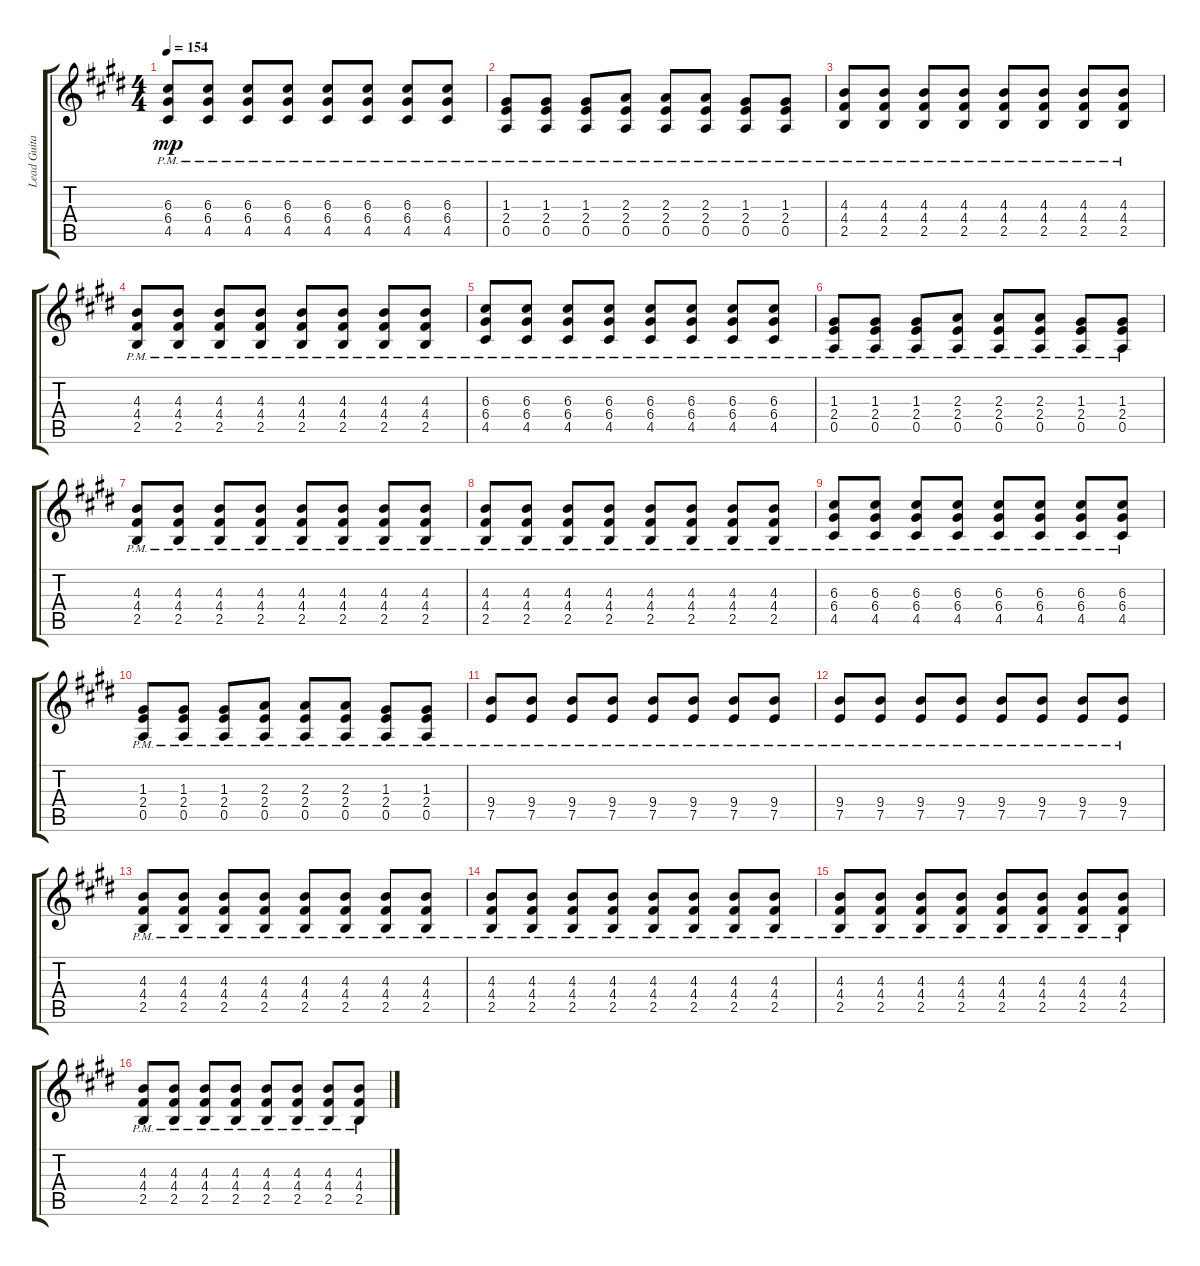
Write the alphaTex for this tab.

\track ("Lead Guitar (Matt Skiba)" "Lead Guita") {instrument distortionguitar}
\staff {score tabs}
\tuning (E4 B3 G3 D3 A2 E2) {hide}
\ts (4 4)
\tempo 154
\clef g2
\ks c#minor
(6.3{pm} 6.4{pm} 4.5{pm}).8{dy mp} (6.3{pm} 6.4{pm} 4.5{pm}).8 (6.3{pm} 6.4{pm} 4.5{pm}).8 (6.3{pm} 6.4{pm} 4.5{pm}).8 (6.3{pm} 6.4{pm} 4.5{pm}).8 (6.3{pm} 6.4{pm} 4.5{pm}).8 (6.3{pm} 6.4{pm} 4.5{pm}).8 (6.3{pm} 6.4{pm} 4.5{pm}).8 |
(1.3{pm} 2.4{pm} 0.5{pm}).8 (1.3{pm} 2.4{pm} 0.5{pm}).8 (1.3{pm} 2.4{pm} 0.5{pm}).8 (2.3{pm} 2.4{pm} 0.5{pm}).8 (2.3{pm} 2.4{pm} 0.5{pm}).8 (2.3{pm} 2.4{pm} 0.5{pm}).8 (1.3{pm} 2.4{pm} 0.5{pm}).8 (1.3{pm} 2.4{pm} 0.5{pm}).8 |
(4.3{pm} 4.4{pm} 2.5{pm}).8 (4.3{pm} 4.4{pm} 2.5{pm}).8 (4.3{pm} 4.4{pm} 2.5{pm}).8 (4.3{pm} 4.4{pm} 2.5{pm}).8 (4.3{pm} 4.4{pm} 2.5{pm}).8 (4.3{pm} 4.4{pm} 2.5{pm}).8 (4.3{pm} 4.4{pm} 2.5{pm}).8 (4.3{pm} 4.4{pm} 2.5{pm}).8 |
(4.3{pm} 4.4{pm} 2.5{pm}).8 (4.3{pm} 4.4{pm} 2.5{pm}).8 (4.3{pm} 4.4{pm} 2.5{pm}).8 (4.3{pm} 4.4{pm} 2.5{pm}).8 (4.3{pm} 4.4{pm} 2.5{pm}).8 (4.3{pm} 4.4{pm} 2.5{pm}).8 (4.3{pm} 4.4{pm} 2.5{pm}).8 (4.3{pm} 4.4{pm} 2.5{pm}).8 |
(6.3{pm} 6.4{pm} 4.5{pm}).8 (6.3{pm} 6.4{pm} 4.5{pm}).8 (6.3{pm} 6.4{pm} 4.5{pm}).8 (6.3{pm} 6.4{pm} 4.5{pm}).8 (6.3{pm} 6.4{pm} 4.5{pm}).8 (6.3{pm} 6.4{pm} 4.5{pm}).8 (6.3{pm} 6.4{pm} 4.5{pm}).8 (6.3{pm} 6.4{pm} 4.5{pm}).8 |
(1.3{pm} 2.4{pm} 0.5{pm}).8 (1.3{pm} 2.4{pm} 0.5{pm}).8 (1.3{pm} 2.4{pm} 0.5{pm}).8 (2.3{pm} 2.4{pm} 0.5{pm}).8 (2.3{pm} 2.4{pm} 0.5{pm}).8 (2.3{pm} 2.4{pm} 0.5{pm}).8 (1.3{pm} 2.4{pm} 0.5{pm}).8 (1.3{pm} 2.4{pm} 0.5{pm}).8 |
(4.3{pm} 4.4{pm} 2.5{pm}).8 (4.3{pm} 4.4{pm} 2.5{pm}).8 (4.3{pm} 4.4{pm} 2.5{pm}).8 (4.3{pm} 4.4{pm} 2.5{pm}).8 (4.3{pm} 4.4{pm} 2.5{pm}).8 (4.3{pm} 4.4{pm} 2.5{pm}).8 (4.3{pm} 4.4{pm} 2.5{pm}).8 (4.3{pm} 4.4{pm} 2.5{pm}).8 |
(4.3{pm} 4.4{pm} 2.5{pm}).8 (4.3{pm} 4.4{pm} 2.5{pm}).8 (4.3{pm} 4.4{pm} 2.5{pm}).8 (4.3{pm} 4.4{pm} 2.5{pm}).8 (4.3{pm} 4.4{pm} 2.5{pm}).8 (4.3{pm} 4.4{pm} 2.5{pm}).8 (4.3{pm} 4.4{pm} 2.5{pm}).8 (4.3{pm} 4.4{pm} 2.5{pm}).8 |
(6.3{pm} 6.4{pm} 4.5{pm}).8 (6.3{pm} 6.4{pm} 4.5{pm}).8 (6.3{pm} 6.4{pm} 4.5{pm}).8 (6.3{pm} 6.4{pm} 4.5{pm}).8 (6.3{pm} 6.4{pm} 4.5{pm}).8 (6.3{pm} 6.4{pm} 4.5{pm}).8 (6.3{pm} 6.4{pm} 4.5{pm}).8 (6.3{pm} 6.4{pm} 4.5{pm}).8 |
(1.3{pm} 2.4{pm} 0.5{pm}).8 (1.3{pm} 2.4{pm} 0.5{pm}).8 (1.3{pm} 2.4{pm} 0.5{pm}).8 (2.3{pm} 2.4{pm} 0.5{pm}).8 (2.3{pm} 2.4{pm} 0.5{pm}).8 (2.3{pm} 2.4{pm} 0.5{pm}).8 (1.3{pm} 2.4{pm} 0.5{pm}).8 (1.3{pm} 2.4{pm} 0.5{pm}).8 |
(9.4{pm} 7.5{pm}).8 (9.4{pm} 7.5{pm}).8 (9.4{pm} 7.5{pm}).8 (9.4{pm} 7.5{pm}).8 (9.4{pm} 7.5{pm}).8 (9.4{pm} 7.5{pm}).8 (9.4{pm} 7.5{pm}).8 (9.4{pm} 7.5{pm}).8 |
(9.4{pm} 7.5{pm}).8 (9.4{pm} 7.5{pm}).8 (9.4{pm} 7.5{pm}).8 (9.4{pm} 7.5{pm}).8 (9.4{pm} 7.5{pm}).8 (9.4{pm} 7.5{pm}).8 (9.4{pm} 7.5{pm}).8 (9.4{pm} 7.5{pm}).8 |
(4.3{pm} 4.4{pm} 2.5{pm}).8 (4.3{pm} 4.4{pm} 2.5{pm}).8 (4.3{pm} 4.4{pm} 2.5{pm}).8 (4.3{pm} 4.4{pm} 2.5{pm}).8 (4.3{pm} 4.4{pm} 2.5{pm}).8 (4.3{pm} 4.4{pm} 2.5{pm}).8 (4.3{pm} 4.4{pm} 2.5{pm}).8 (4.3{pm} 4.4{pm} 2.5{pm}).8 |
(4.3{pm} 4.4{pm} 2.5{pm}).8 (4.3{pm} 4.4{pm} 2.5{pm}).8 (4.3{pm} 4.4{pm} 2.5{pm}).8 (4.3{pm} 4.4{pm} 2.5{pm}).8 (4.3{pm} 4.4{pm} 2.5{pm}).8 (4.3{pm} 4.4{pm} 2.5{pm}).8 (4.3{pm} 4.4{pm} 2.5{pm}).8 (4.3{pm} 4.4{pm} 2.5{pm}).8 |
(4.3{pm} 4.4{pm} 2.5{pm}).8 (4.3{pm} 4.4{pm} 2.5{pm}).8 (4.3{pm} 4.4{pm} 2.5{pm}).8 (4.3{pm} 4.4{pm} 2.5{pm}).8 (4.3{pm} 4.4{pm} 2.5{pm}).8 (4.3{pm} 4.4{pm} 2.5{pm}).8 (4.3{pm} 4.4{pm} 2.5{pm}).8 (4.3{pm} 4.4{pm} 2.5{pm}).8 |
(4.3{pm} 4.4{pm} 2.5{pm}).8 (4.3{pm} 4.4{pm} 2.5{pm}).8 (4.3{pm} 4.4{pm} 2.5{pm}).8 (4.3{pm} 4.4{pm} 2.5{pm}).8 (4.3{pm} 4.4{pm} 2.5{pm}).8 (4.3{pm} 4.4{pm} 2.5{pm}).8 (4.3{pm} 4.4{pm} 2.5{pm}).8 (4.3{pm} 4.4{pm} 2.5{pm}).8
